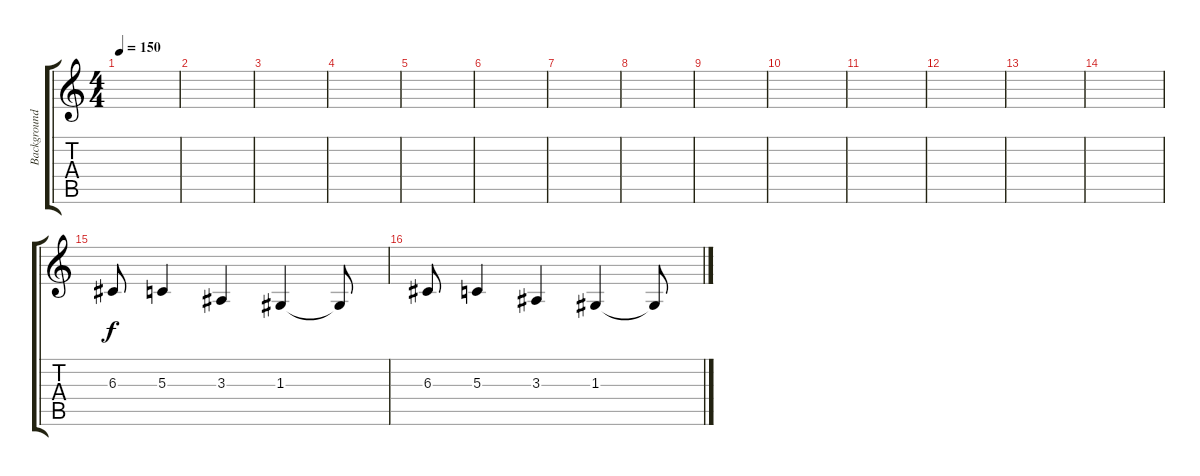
\track ("Background" "Background") {instrument lead2sawtooth}
\staff {score tabs}
\tuning (E4 B3 G3 D3 A2 E2) {hide}
\ts (4 4)
\tempo 150
\clef g2
\ks c
|
|
|
|
|
|
|
|
|
|
|
|
|
|
6.3.8{volume 10 balance 0} 5.3.4 3.3.4 1.3.4 1.3{t}.8 |
6.3.8{volume 10 balance 16} 5.3.4 3.3.4 1.3.4 1.3{t}.8
